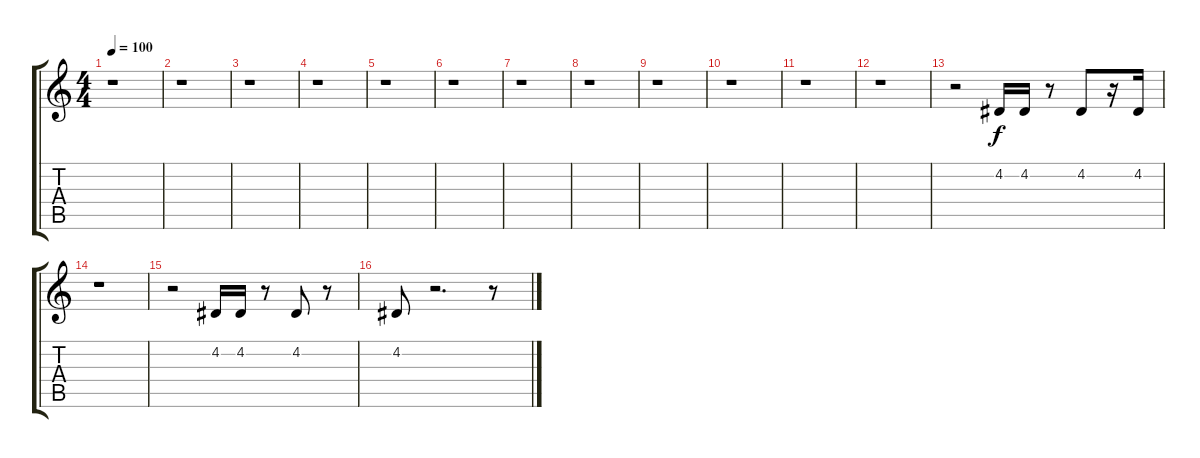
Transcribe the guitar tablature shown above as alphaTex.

\track "" {instrument lead5charang}
\staff {score tabs}
\tuning (E4 B3 G3 D3 A2 E2) {hide}
\ts (4 4)
\tempo 100
\clef g2
\ks c
r.1{dy f} |
r.1 |
r.1 |
r.1 |
r.1 |
r.1 |
r.1 |
r.1 |
r.1 |
r.1 |
r.1 |
r.1 |
r.2 4.2.16 4.2.16 r.8 4.2.8 r.16 4.2.16 |
r.1 |
r.2 4.2.16 4.2.16 r.8 4.2.8 r.8 |
4.2.8 r.2{d} r.8
